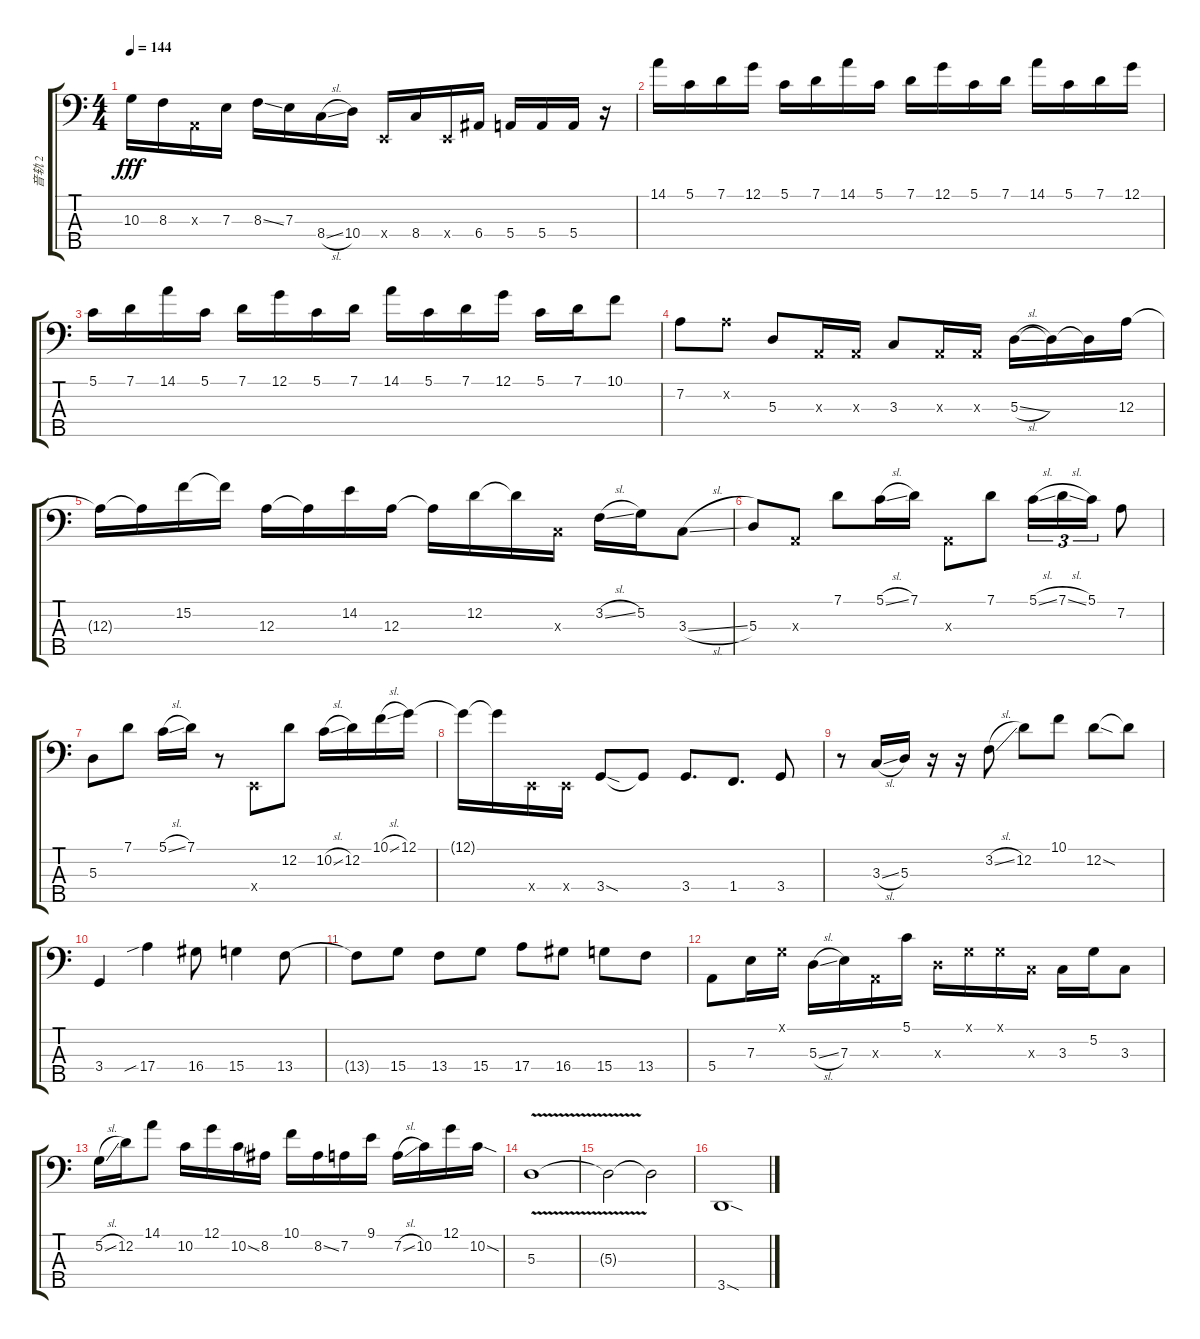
\track ("音轨 2" "音轨 2") {instrument slapbass1}
\staff {score tabs}
\tuning (G2 D2 A1 E1 B0) {hide}
\ts (4 4)
\tempo 144
\clef f4
\ks c
10.3.16{dy fff} 8.3.16 0.3{x}.16 7.3.16 8.3{ss}.16 7.3.16 8.4{sl}.16 10.4.16 0.4{x}.16 8.4.16 0.4{x}.16 6.4.16 5.4.16 5.4.16 5.4.16 r.16 |
14.1.16{instrument electricbassfinger} 5.1.16 7.1.16 12.1.16 5.1.16 7.1.16 14.1.16{instrument electricbassfinger} 5.1.16 7.1.16 12.1.16 5.1.16 7.1.16 14.1.16 5.1.16 7.1.16 12.1.16 |
5.1.16 7.1.16 14.1.16{instrument electricbassfinger} 5.1.16 7.1.16 12.1.16 5.1.16 7.1.16 14.1.16{instrument electricbassfinger} 5.1.16 7.1.16 12.1.16 5.1.16 7.1.16 10.1.8 |
7.2.8 7.2{x}.8 5.3.8 0.3{x}.16 0.3{x}.16 3.3.8 0.3{x}.16 0.3{x}.16 5.3{sl}.16 5.3{t}.16 5.3{t}.16 12.3.16 |
12.3{t}.16 12.3{t}.16 15.2.16 15.2{t}.16 12.3.16 12.3{t}.16 14.2.16 12.3.16 12.3{t}.16 12.2.16 12.2{t}.16 3.3{x}.16 3.2{sl}.16 5.2.16 3.3{sl}.8 |
5.3.8 0.3{x}.8{instrument slapbass1} 7.1.8 5.1{sl}.16 7.1.16 0.3{x}.8 7.1.8 5.1{sl}.16{tu (3 2)} 7.1{sl}.16{tu (3 2)} 5.1.16{tu (3 2)} 7.2.8 |
5.3.8 7.1.8 5.1{sl}.16 7.1.16 r.8 0.4{x}.8 12.2.8 10.2{sl}.16 12.2.16 10.1{sl}.16 12.1.16 |
12.1{t}.16 12.1{t}.16 0.4{x}.16{instrument electricbassfinger} 0.4{x}.16 3.4{sod}.8 3.4{t}.8 3.4.8{d} 1.4.8{d} 3.4.8 |
r.8 3.3{sl}.16 5.3.16 r.16 r.16 3.2{sl}.8 12.2.8 10.1.8 12.2{sod}.8 12.2{t}.8 |
3.4.4 17.4{sib}.4 16.4.8 15.4.4 13.4.8 |
13.4{t}.8 15.4.8 13.4.8 15.4.8 17.4.8 16.4.8 15.4.8 13.4.8 |
5.4.8{instrument slapbass1} 7.3.16 0.1{x}.16 5.3{sl}.16 7.3.16 0.3{x}.16 5.1.16 5.3{x}.16 0.1{x}.16 0.1{x}.16 3.3{x}.16 3.3.16 5.2.16 3.3.8 |
5.2{sl}.16 12.2.16 14.1.8 10.2.16 12.1.16 10.2{ss}.16 8.2.16 10.1.16 8.2{ss}.16 7.2.16 9.1.16 7.2{sl}.16 10.2.16 12.1.16 10.2{sod}.16 |
5.3{v}.1 |
5.3{t}.2 5.3{t}.2 |
3.5{sod}.1{instrument slapbass1}
